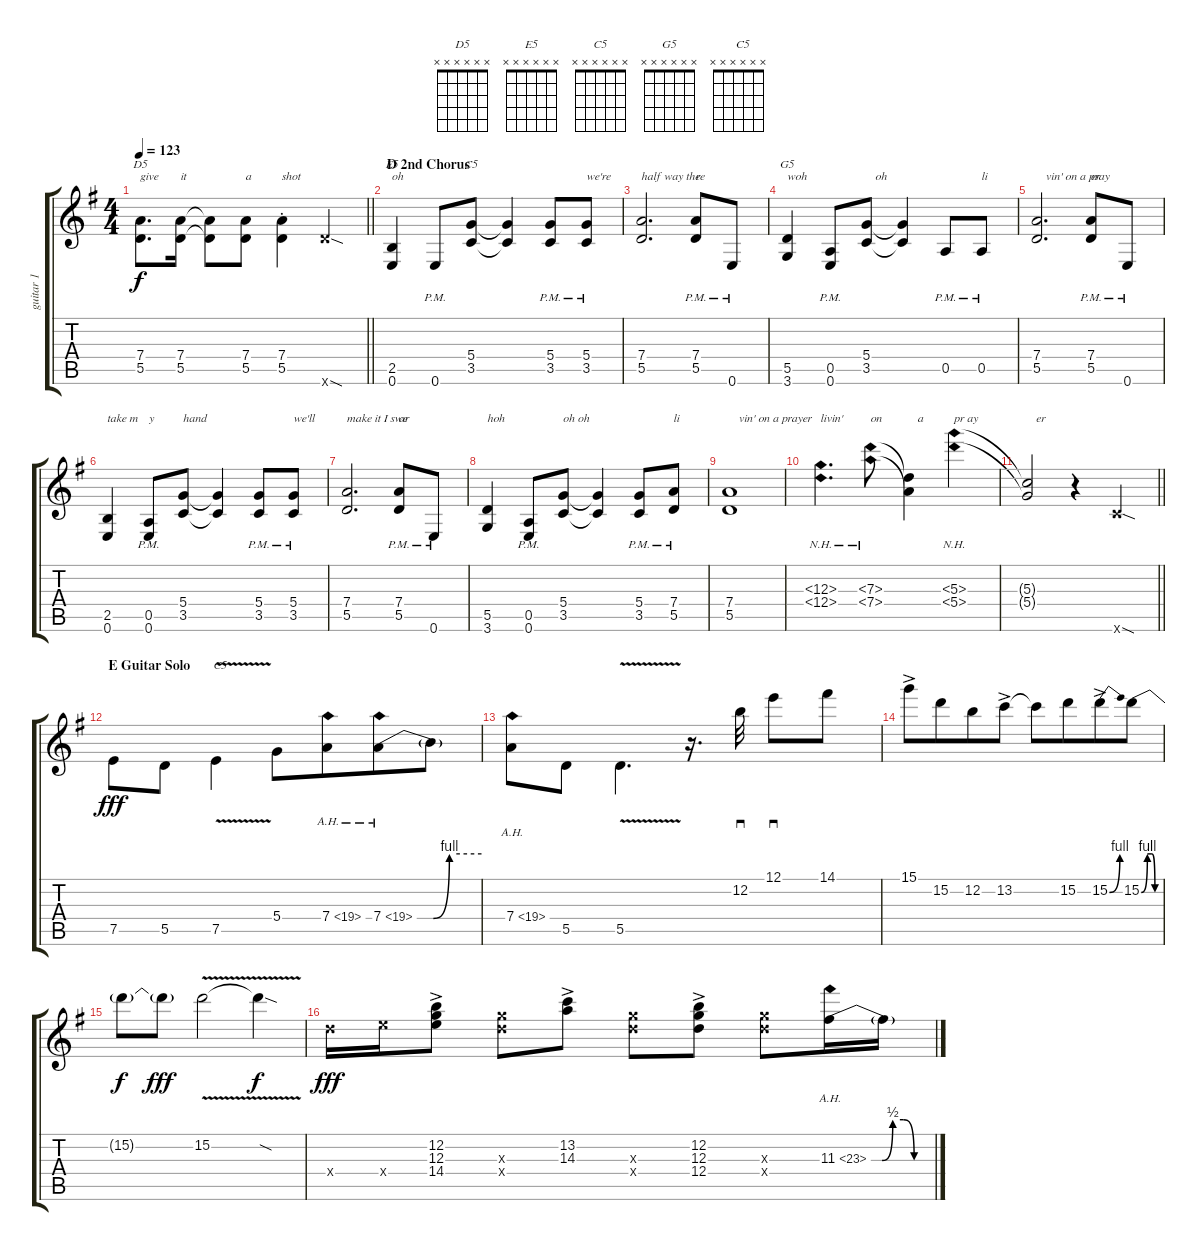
\track ("guitar 1" "guitar 1") {instrument distortionguitar}
\staff {score tabs}
\tuning (E4 B3 G3 D3 A2 E2) {hide}
\chord ("D5" x x x x x x)
\chord ("E5" x x x x x x)
\chord ("C5" x x x x x x)
\chord ("G5" x x x x x x)
\chord ("   C5" x x x x x x)
\ts (4 4)
\tempo 123
\clef g2
\barLineRight lightlight
\ks g
(7.4 5.5).8{d ch "D5" txt "give" dy f beam Down} (7.4 5.5).16{txt "it" beam Down} (7.4{t} 5.5{t}).8{beam Down} (7.4 5.5).8{txt "a" beam Down} (7.4{st} 5.5{st}).4{txt "shot" beam Down} 10.6{sod x}.4 |
\section ("" "D 2nd Chorus")
(2.5 0.6).4{ch "E5" txt "oh"} 0.6{pm}.8 (5.4 3.5).8{ch "C5"} (5.4{t} 3.5{t}).4 (5.4{pm} 3.5{pm}).8 (5.4{pm} 3.5{pm}).8{txt "we're"} |
(7.4 5.5).2{d txt "half way the"} (7.4{pm} 5.5{pm}).8{txt "re"} 0.6{pm}.8 |
(5.5 3.6).4{ch "G5" txt "woh"} (0.5{pm} 0.6{pm}).8 (5.4 3.5).8{txt "   oh"} (5.4{t} 3.5{t}).4 0.5{pm}.8 0.5{pm}.8{txt "li"} |
(7.4 5.5).2{d txt "   vin' on a pray"} (7.4{pm} 5.5{pm}).8{txt "er"} 0.6{pm}.8 |
(2.5 0.6).4{txt "take m"} (0.5{pm} 0.6{pm}).8{txt "y"} (5.4 3.5).8{txt "hand"} (5.4{t} 3.5{t}).4 (5.4{pm} 3.5{pm}).8 (5.4{pm} 3.5{pm}).8{txt "we'll"} |
(7.4 5.5).2{d txt "make it I swe"} (7.4{pm} 5.5{pm}).8{txt "ar"} 0.6{pm}.8 |
(5.5 3.6).4{txt "hoh"} (0.5{pm} 0.6{pm}).8 (5.4 3.5).8{txt "oh oh"} (5.4{t} 3.5{t}).4 (5.4{pm} 3.5{pm}).8 (7.4{pm} 5.5{pm}).8{txt "li"} |
(7.4 5.5).1{txt "   vin' on a prayer"} |
(12.3{nh} 12.4{nh}).4{d txt "livin'"} (7.3{nh} 7.4{nh}).8{txt "on"} (7.3{t} 7.4{t}).4{txt "   a"} (5.3{nh} 5.4{nh}).4{txt "pr ay"} |
\barLineRight lightlight
(5.3{t} 5.4{t}).2{txt "   er"} r.4 8.6{sod x}.4 |
\section ("" "E Guitar Solo")
7.5.8{dy fff beam Down} 5.5.8{beam Down} 7.5{v}.4{ch "   C5" beam Down} 5.4.8{beam Down} 7.4{ah 12}.8{beam Down beam merge} 7.4{be (custom 0 0 15 0 30 4 60 4) ah 12}.8{beam Down} 7.4{t}.8{beam Down} |
7.4{ah 12}.8{beam Down} 5.5.8{beam Down} 5.5{v}.4{d beam Down} r.16{d} 12.2.32{sd} 12.1.8{sd} 14.1.8 |
15.1{ac}.8 15.2.8{beam merge} 12.2.8 13.2{ac}.8 13.2{t}.8 15.2.8{beam merge} 15.2{be (bend 0 0 60 4) ac}.8 15.2{be (custom 0 0 20 4 35 4 45 0 60 0)}.8 |
15.2{t}.8{dy f} 15.2{t}.8{dy fff} 15.2{v}.2 15.2{sod t}.4{dy f} |
12.4{x}.16{dy fff} 14.4{x}.16 (12.2{ac} 12.3{ac} 14.4).8 (12.3{x} 12.4{x}).8 (13.2{ac} 14.3{ac}).8 (12.3{x} 12.4{x}).8 (12.2{ac} 12.3{ac} 12.4{ac}).8 (12.3{x} 12.4{x}).8 11.3{be (custom 0 0 10 0 20 2 30 2 40 0 60 0) ah 12}.16 11.3{t}.16
